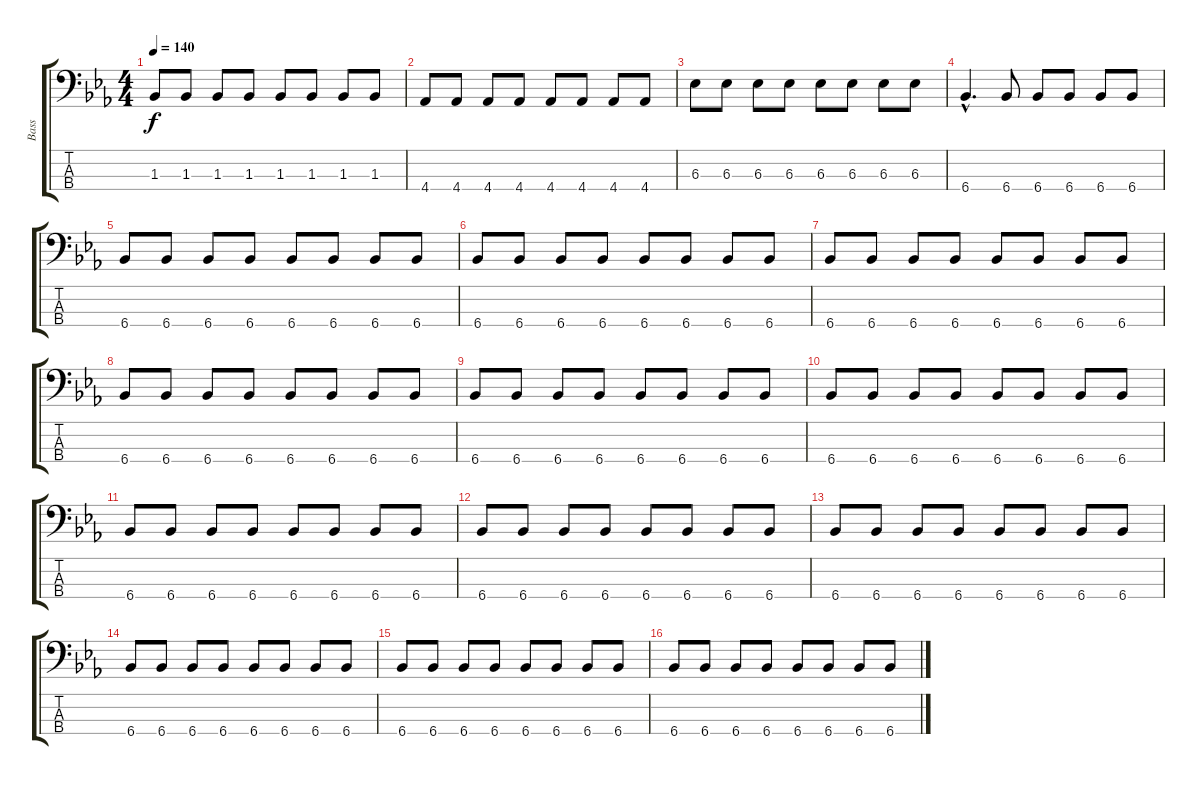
\track ("Bass" "Bass") {instrument slapbass1}
\staff {score tabs}
\tuning (G2 D2 A1 E1) {hide}
\ts (4 4)
\tempo 140
\clef f4
\ks eb
1.3.8{dy f} 1.3.8 1.3.8 1.3.8 1.3.8 1.3.8 1.3.8 1.3.8 |
4.4.8 4.4.8 4.4.8 4.4.8 4.4.8 4.4.8 4.4.8 4.4.8 |
6.3.8 6.3.8 6.3.8 6.3.8 6.3.8 6.3.8 6.3.8 6.3.8 |
6.4{hac}.4{d} 6.4.8 6.4.8 6.4.8 6.4.8 6.4.8 |
6.4.8 6.4.8 6.4.8 6.4.8 6.4.8 6.4.8 6.4.8 6.4.8 |
6.4.8 6.4.8 6.4.8 6.4.8 6.4.8 6.4.8 6.4.8 6.4.8 |
6.4.8 6.4.8 6.4.8 6.4.8 6.4.8 6.4.8 6.4.8 6.4.8 |
6.4.8 6.4.8 6.4.8 6.4.8 6.4.8 6.4.8 6.4.8 6.4.8 |
6.4.8 6.4.8 6.4.8 6.4.8 6.4.8 6.4.8 6.4.8 6.4.8 |
6.4.8 6.4.8 6.4.8 6.4.8 6.4.8 6.4.8 6.4.8 6.4.8 |
6.4.8 6.4.8 6.4.8 6.4.8 6.4.8 6.4.8 6.4.8 6.4.8 |
6.4.8 6.4.8 6.4.8 6.4.8 6.4.8 6.4.8 6.4.8 6.4.8 |
6.4.8 6.4.8 6.4.8 6.4.8 6.4.8 6.4.8 6.4.8 6.4.8 |
6.4.8 6.4.8 6.4.8 6.4.8 6.4.8 6.4.8 6.4.8 6.4.8 |
6.4.8 6.4.8 6.4.8 6.4.8 6.4.8 6.4.8 6.4.8 6.4.8 |
6.4.8 6.4.8 6.4.8 6.4.8 6.4.8 6.4.8 6.4.8 6.4.8
